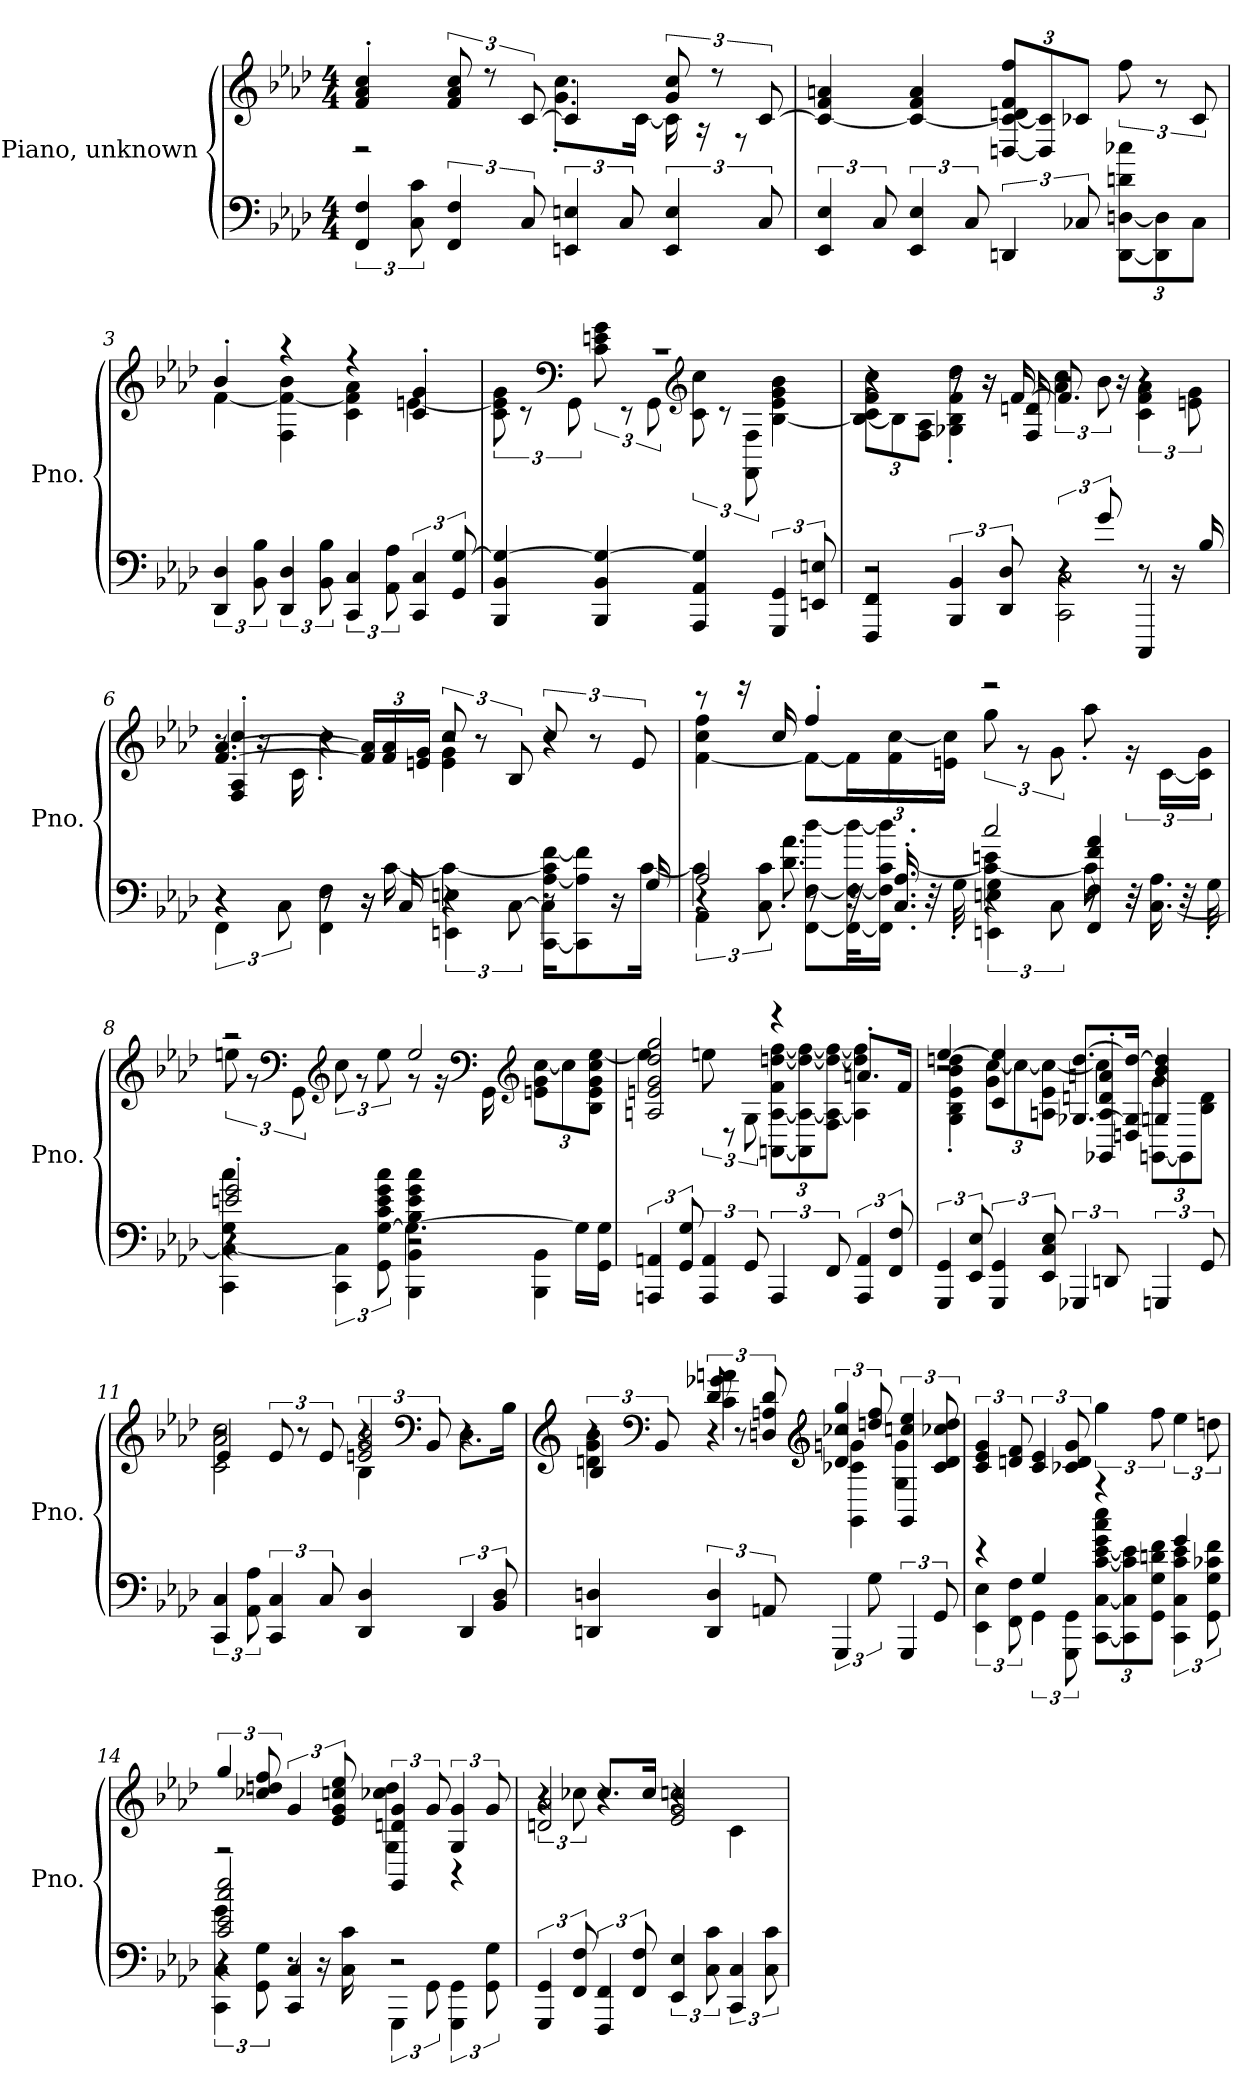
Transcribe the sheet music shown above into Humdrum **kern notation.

**kern	**kern
*part1	*part1
*staff2	*staff1
*I"Piano, unknown	*
*I'Pno.	*
*clefF4	*clefG2
*k[b-e-a-d-]	*k[b-e-a-d-]
*M4/4	*M4/4
*MM120	*MM120
=1	=1
*	*^
6FF/ 6F/	4f/' 4a-/' 4cc/'	2r
12C\ 12c\	.	.
6FF/ 6F/	12f/ 12a-/ 12cc/	.
.	12r	.
12C/	[12c/	.
6EEn/ 6En/	4c/]	8.g\' 8.cc\'L
12C/	.	.
.	.	[16c\Jk
6EE/ 6E/	12g/ 12cc/	16c\]
.	.	16r
.	12r	.
.	.	8r
12C/	[12c/	.
*	*v	*v
=2	=2
6EE-/ 6E-/	4c/_ 4f/ 4an/
12C/	.
6EE-/ 6E-/	4c/_ 4f/ 4a/
12C/	.
*	*Xbrackettup
6DDn/	[12Dn/ 12c/_ 12dn/ 12f/ 12ff/L
.	12D/] 12c/]
12C-X/	12c-X/J
*Xbrackettup	*brackettup
[12DD\ [12Dn\ 12dn\ 12cc-X\L	12ff\
12DD\] 12D\]	12r
12C-\J	12c-/
=3	=3
*brackettup	*
*	*^
6DD-/ 6D-/	4b-'/	[4f\
12BB-\ 12B-\	.	.
6DD-/ 6D-/	4r	4F\ 4f\_ 4b-\
12BB-\ 12B-\	.	.
6CC/ 6C/	4r	4c\ 4f\] 4a-\
12AA-\ 12A-\	.	.
6CC/ 6C/	4c/' 4g/'	[4en\
12GG/ [12G/	.	.
!!LO:LB:g=z	!!
=4	=4	=4
4BBB-/ 4BB-/ 4G/_	1r	12c\ 12e\] 12g\
.	.	12r
*	*clefF4	*
.	.	12GG\
4BBB-/ 4BB-/ 4G/_	.	12c\ 12en\ 12g\
.	.	12r
.	.	12GG\
*	*clefG2	*
4AAA-/ 4AA-/ 4G/]	.	12c\ 12cc\
.	.	12r
.	.	12FF\ 12F\
6GGG/ 6GG/	.	[4B-\ 4e\ 4g\ 4b-\
12EEn/ 12En/	.	.
=5	=5	=5
*^	*	*
*	*^	*	*
*	*	*	*	*Xbrackettup
*	*	*	*	*^
2r	2r	4FFF/ 4FF/	4r	12B-\_ 12c\ 12f\ 12cc\L	4r
.	.	.	.	12B-\]	.
.	.	.	.	12F\ 12A-\J	.
.	.	6BBB-/ 6BB-/	8r	4G-X\' 4B-\' 4f\' 4dd-\'	8r
.	.	.	16r	.	16r
.	.	12DD-/ 12D-/	.	.	.
.	.	.	[16f/	.	16F/ 16dn/
*	*	*	*	*brackettup	*
4r	2CC\ 2C\	6r	8.f/]	6a-\ 6cc\	2r
.	.	12g/	.	12b-\	.
.	.	.	16r	.	.
8r	.	4CCC/	4r	6c\ 6f\ 6a-\	.
16r	.	.	.	.	.
.	.	.	.	12en\ 12g\	.
16B-/	.	.	.	.	.
!!LO:LB:g=z	!!	!!
=6	=6	=6	=6	=6	=6
4r	4r	6FF\	[4.f/ [4.a-/	8r	4F/' 4A-/' 4cc/'
.	.	.	.	16r	.
.	.	12C\	.	.	.
.	.	.	.	16c\	.
8r	8r	4FF\ 4F\	.	4cc'\	4r
*	*	*	*Xbrackettup	*	*
16r	16r	.	24f/] 24a-/]LL	.	.
.	.	.	24f/ 24a-/	.	.
16C/	[16c\	.	.	.	.
.	.	.	24en/ 24g/JJ	.	.
*	*	*	*brackettup	*	*
4r	4c\_	6EEn\ 6En\	12cc/	4e\ 4g\	2r
.	.	.	12r	.	.
.	.	[12C\	12B-/	.	.
8r	[16CC\ [16A-\ 16c\] [16f\KL	4C\]	12cc/	4r	.
.	8CC\] 8A-\] 8f\]	.	.	.	.
.	.	.	12r	.	.
16r	.	.	.	.	.
.	.	.	12e/	.	.
16G/	[16c\Jk	.	.	.	.
*	*	*	*	*v	*v
=7	=7	=7	=7	=7
*	*	*^	*	*
2A-/	4c\]	4r	6AA-\	8r	[4f\ 4cc\ 4ff\
.	.	.	.	16r	.
.	.	.	12C\ 12c\	.	.
.	.	.	.	16cc/	.
.	[8FF\ [8F\ [8dd-\L	8r	8.d-\' 8.a-\'	4ff'/	8f\L_
*	*	*	*	*	*Xbrackettup
.	32FF\_ 32F\_ 32dd-\_KL	32r	.	.	24f\L]
.	16.FF\] 16.F\] [16.c\ 16.dd-\]JJ	16.C/' 16.A-/'	.	.	.
.	.	.	.	.	24f\ [24cc\
.	.	.	32r	.	.
.	.	.	.	.	24en\ 24cc\]JJ
.	.	.	32G'\	.	.
*	*	*	*	*	*brackettup
2cc/	4c\_ 4en\	4r	6EEn\ 6En\ 6G\	2r	12gg\
.	.	.	.	.	12r
.	.	.	12C\	.	12g\
.	8c\]	4FF/ 4F/ 4f/ 4a-/	8r	.	8aa-'\
.	32r	.	16r	.	24r
.	[16.C\ 16.A-\	.	.	.	.
.	.	.	.	.	[24c\LL
.	.	.	32r	.	.
.	.	.	.	.	24c\] 24g\JJ
.	.	.	32G'\	.	.
*	*	*v	*v	*	*
!!LO:LB:g=z	!!
=8	=8	=8	=8	=8
2en/' 2g/'	4CC\ 4C\_ 4G\ 4cc\	4r	2r	12een\
.	.	.	.	12r
*	*	*	*clefF4	*
.	.	.	.	12GG\
*	*	*	*clefG2	*
.	4C\]	6CC\	.	12cc\
.	.	.	.	12r
.	.	12GG\ [12G\ 12c\ 12e\ 12g\ 12cc\	.	12ee\
2r	4BBB-\ 4BB-\ 4B-\ 4e\ 4g\ 4cc\	4.G\_	2ee/	8r
.	.	.	.	16r
*	*	*	*clefF4	*
.	.	.	.	16GG\
*	*	*	*clefG2	*
*	*	*	*	*Xbrackettup
.	4BBB-\ 4BB-\	.	.	12en\ 12g\ [12cc\L
.	.	.	.	12cc\]
.	.	16G\LL]	.	.
.	.	.	.	12B-\ 12e\ 12g\ 12cc\ [12ee\J
.	.	16GG\ 16G\JJ	.	.
*v	*v	*v	*	*
=9	=9	=9
6AAAn/ 6AAn/	2An/ 2en/ 2g/ 2dd-/ 2gg/	4ee\]
12GG/ 12G/	.	.
*	*	*brackettup
6AAA/ 6AA/	.	12een\
.	.	12r
12GG/	.	12G\
*	*	*Xbrackettup
6AAA/	4r	[12AAn\ [12A\ 12f\ [12ddn\ [12ff\L
.	.	12AA\] 12A\_ 12dd\_ 12ff\_
12FF/	.	12F\ 12A\_ 12dd\_ 12ff\_J
6AAA/ 6AA/	8.an'/L	4A\] 4dd\] 4ff\]
12FF/ 12F/	.	.
.	16f/Jk	.
!!LO:LB:g=z
=10	=10	=10
*	*	*^
6GGG/ 6GG/	[4ee-/	4G\' 4B-\' 4e-\' 4b-\' 4ddn\'	2r
12EE-/ 12E-/	.	.	.
6GGG/ 6GG/	4c/ 4ee-/]	12g\ [12cc\L	.
.	.	12cc\_	.
12EE-/ 12C/ 12E-/	.	12An\ 12e-\ 12cc\_J	.
6GGG-X/	[8.G-X/ [8.dd/L	4cc\]	4GG-X/' 4A/' 4dn/' 4an/'
12DDn/	.	.	.
.	16Dn/ 16G-/] 16dd/_Jk	.	.
6GGGn/	4Gn/ 4b-/ 4dd/]	[12GGn\ 12g\L	4r
.	.	12GG\]	.
12GG/	.	12B-\ 12d\J	.
=11	=11	=11	=11
6CC/ 6C/	2r	2c\ 2a-\ 2cc\	4e-/
12AA-\ 12A-\	.	.	.
*	*	*	*brackettup
6CC/ 6C/	.	.	12e-/
.	.	.	12r
12C/	.	.	12e-/
4DD-/ 4D-/	2en/ 2g/ 2b-/	4B-\	6r
*	*clefF4	*	*
.	.	.	12BB-/
6DD-/	.	8.D-\L	4r
12BB-/ 12D-/	.	.	.
.	.	16B-\Jk	.
!!LO:LB:g=z	!!	!!
=12	=12	=12	=12
*	*clefG2	*	*
4DDn/ 4Dn/	6r	4dn\ 4g\ 4b-\	4B-/
*	*clefF4	*	*
.	12BB-/	.	.
6DD/ 6D/	12d/	4c\ 4g-X\ 4an\	4r
.	12r	.	.
12AAn/	12Dn/ 12An/ 12d/	.	.
*	*clefG2	*	*
6GGG/	6d/ 6cc-X/ 6gg/	4GG\ 4c-X\ 4gn\	2r
12G\	12ddn/ 12ff/	.	.
6GGG/	6GG/ 6ccn/ 6ee-/	4G\ 4g\	.
12GG/	12c-/ 12d/ 12cc-X/ 12dd/	.	.
*	*v	*v	*v
=13	=13
*^	*
4r	6EE-\ 6E-\	6c/ 6e-/ 6g/
.	12FF\ 12F\	12dn/ 12f/
4G/	6GG\	6c/ 6e-/
.	12GGG\ 12GG\	12c-X/ 12d/ 12g/
*	*Xbrackettup	*
4r	[12CC\ [12C\ [12c\ [12e-\ 12g\ 12cc\ 12ee-\L	6gg\
.	12CC\] 12C\] 12c\] 12e-\]	.
.	12GG\ 12G\ 12dn\ 12f\J	12ff\
*	*brackettup	*
4g/	6CC\ 6C\ 6c\ 6e-\	6ee-\
.	12GG\ 12G\ 12c-X\ 12f\	12ddn\
!!LO:PB:g=z
=14	=14	=14
*	*^	*^
2c/ 2e-/ 2cc/ 2ee-/	6CC\ 6C\ 6g\	4r	6gg/	2r
.	12GG\ 12G\	.	12cc-X/ 12ddn/ 12ff/	.
.	8r	4CC/ 4C/	6g/	.
.	16r	.	.	.
.	.	.	12e-/ 12g/ 12ccn/ 12ee-/	.
.	16C\ 16c\	.	.	.
2r	6GGG\	2r	6GG/ 6dn/ 6g/	4G\ 4cc-X\ 4dd\
.	12GG\	.	12g/	.
.	6GGG\ 6GG\	.	6G/ 6g/	4r
.	12GG\ 12G\	.	12g/	.
*v	*v	*v	*	*
=15	=15	=15
*	*	*^
6GGG/ 6GG/	4r	6r	2dn/ 2a-/
12FF/ 12F/	.	12cc-X\	.
6FFF/ 6FF/	8.cc-/L	4r	.
12FF/ 12F/	.	.	.
.	16cc-/Jk	.	.
6EE-/ 6E-/	2r	4r	2e-/ 2g/ 2ccn/
12C\ 12c\	.	.	.
6CC/ 6C/	.	4c\	.
12C\ 12c\	.	.	.
*	*v	*v	*v
=	=
*-	*-
